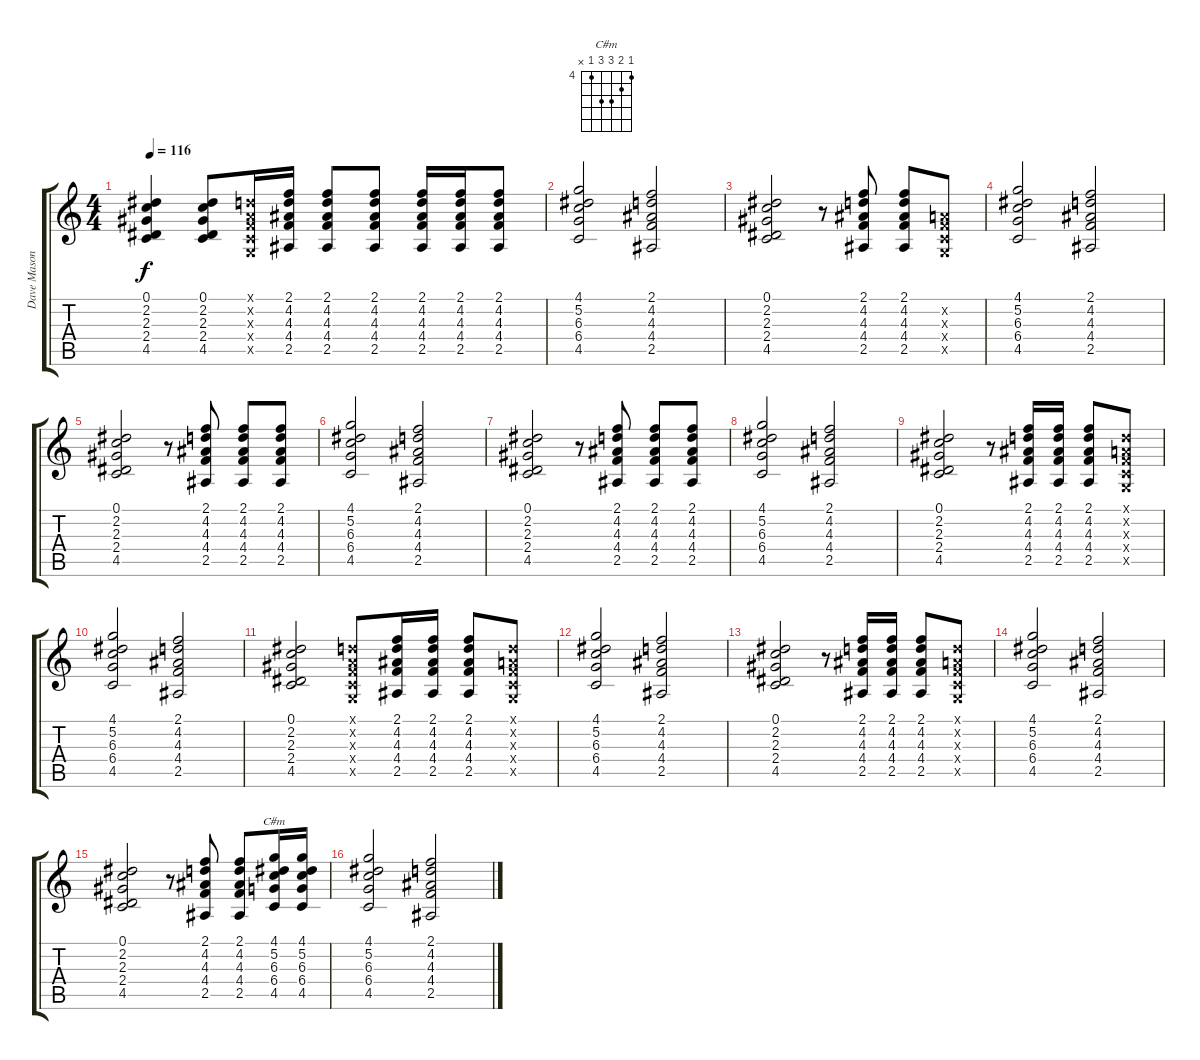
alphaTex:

\track ("Dave Mason" "Dave Mason") {instrument acousticguitarsteel}
\staff {score tabs}
\tuning (Eb4 Bb3 Gb3 Db3 Ab2 Eb2) {hide}
\chord ("C#m" 4 5 6 6 4 x) {firstfret 4}
\ts (4 4)
\tempo 116
\clef g2
\ks c
(0.1 2.2 2.3 2.4 4.5).4{dy f} (0.1 2.2 2.3 2.4 4.5).8 (-1.1{x} -1.2{x} -1.3{x} -1.4{x} -1.5{x}).16 (2.1 4.2 4.3 4.4 2.5).16 (2.1 4.2 4.3 4.4 2.5).8 (2.1 4.2 4.3 4.4 2.5).8 (2.1 4.2 4.3 4.4 2.5).16 (2.1 4.2 4.3 4.4 2.5).16 (2.1 4.2 4.3 4.4 2.5).8 |
(4.1 5.2 6.3 6.4 4.5).2 (2.1 4.2 4.3 4.4 2.5).2 |
(0.1 2.2 2.3 2.4 4.5).2 r.8 (2.1 4.2 4.3 4.4 2.5).8 (2.1 4.2 4.3 4.4 2.5).8 (-1.2{x} -1.3{x} -1.4{x} -1.5{x}).8 |
(4.1 5.2 6.3 6.4 4.5).2 (2.1 4.2 4.3 4.4 2.5).2 |
(0.1 2.2 2.3 2.4 4.5).2 r.8 (2.1 4.2 4.3 4.4 2.5).8 (2.1 4.2 4.3 4.4 2.5).8 (2.1 4.2 4.3 4.4 2.5).8 |
(4.1 5.2 6.3 6.4 4.5).2 (2.1 4.2 4.3 4.4 2.5).2 |
(0.1 2.2 2.3 2.4 4.5).2 r.8 (2.1 4.2 4.3 4.4 2.5).8 (2.1 4.2 4.3 4.4 2.5).8 (2.1 4.2 4.3 4.4 2.5).8 |
(4.1 5.2 6.3 6.4 4.5).2 (2.1 4.2 4.3 4.4 2.5).2 |
(0.1 2.2 2.3 2.4 4.5).2 r.8 (2.1 4.2 4.3 4.4 2.5).16 (2.1 4.2 4.3 4.4 2.5).16 (2.1 4.2 4.3 4.4 2.5).8 (-1.1{x} -1.2{x} -1.3{x} -1.4{x} -1.5{x}).8 |
(4.1 5.2 6.3 6.4 4.5).2 (2.1 4.2 4.3 4.4 2.5).2 |
(0.1 2.2 2.3 2.4 4.5).2 (-1.1{x} -1.2{x} -1.3{x} -1.4{x} -1.5{x}).8 (2.1 4.2 4.3 4.4 2.5).16 (2.1 4.2 4.3 4.4 2.5).16 (2.1 4.2 4.3 4.4 2.5).8 (-1.1{x} -1.2{x} -1.3{x} -1.4{x} -1.5{x}).8 |
(4.1 5.2 6.3 6.4 4.5).2 (2.1 4.2 4.3 4.4 2.5).2 |
(0.1 2.2 2.3 2.4 4.5).2 r.8 (2.1 4.2 4.3 4.4 2.5).16 (2.1 4.2 4.3 4.4 2.5).16 (2.1 4.2 4.3 4.4 2.5).8 (-1.1{x} -1.2{x} -1.3{x} -1.4{x} -1.5{x}).8 |
(4.1 5.2 6.3 6.4 4.5).2 (2.1 4.2 4.3 4.4 2.5).2 |
(0.1 2.2 2.3 2.4 4.5).2 r.8 (2.1 4.2 4.3 4.4 2.5).8 (2.1 4.2 4.3 4.4 2.5).8 (4.1 5.2 6.3 6.4 4.5).16{ch "C#m"} (4.1 5.2 6.3 6.4 4.5).16 |
(4.1 5.2 6.3 6.4 4.5).2 (2.1 4.2 4.3 4.4 2.5).2
